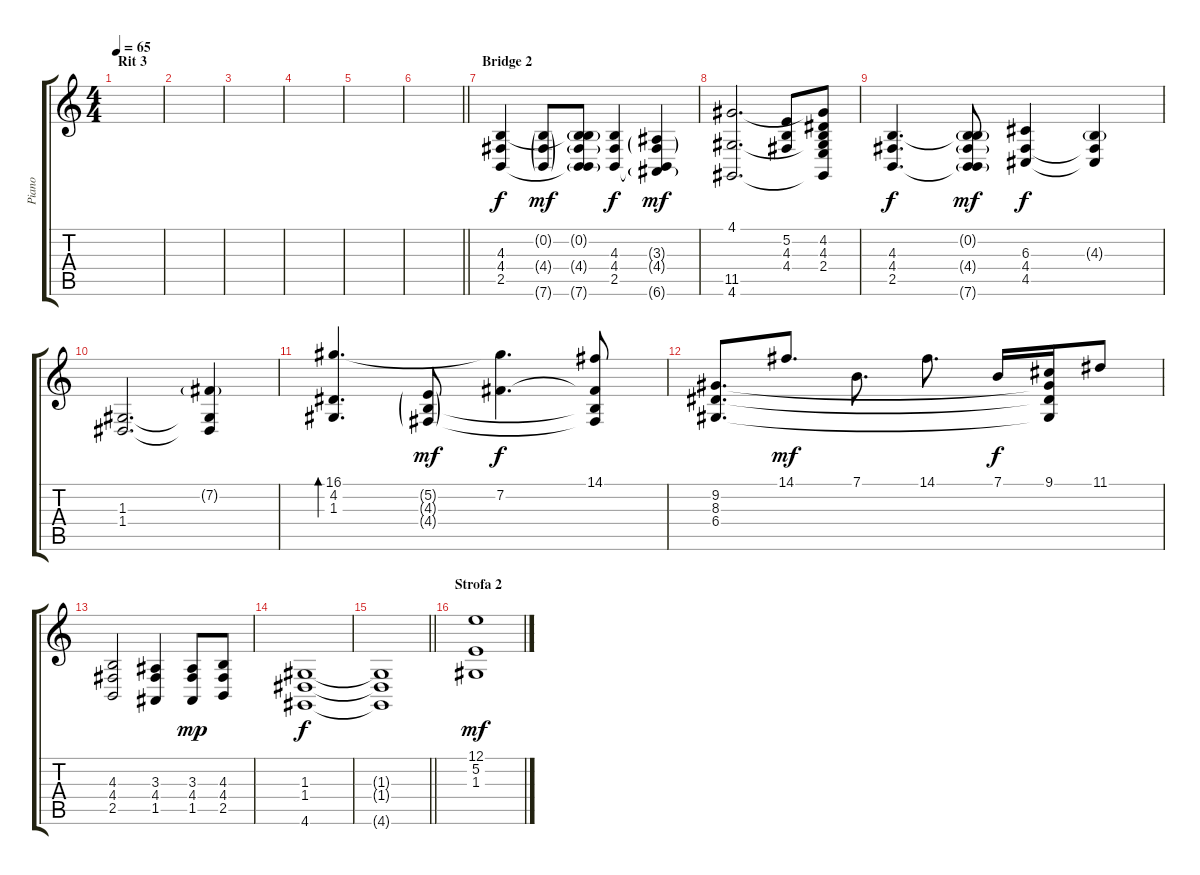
\track ("Piano" "Piano") {instrument acousticgrandpiano}
\staff {score tabs}
\tuning (E4 B3 G3 D3 A2 E2) {hide}
\ts (4 4)
\section ("" "Rit 3")
\tempo 65
\clef g2
\ks c
|
|
|
|
|
\barLineRight lightlight
|
\section ("" "Bridge 2")
(4.3 4.4 2.5).4 (0.2{g} 4.4{g} 7.6{g}).8{dy mf} (0.2{g} 4.3{t} 4.4{g} 2.5{t} 7.6{g}).8 (4.3 4.4 2.5).4{dy f} (3.3{g} 4.4{g} 2.5{t} 6.6{g}).4{dy mf} |
(4.1 11.5 4.6).2{d} (5.2 4.3 4.4).8 (4.1{t} 4.2 4.3 2.4 11.5{t} 4.6{t}).8 |
(4.3 4.4 2.5).4{d dy f} (0.2{g} 4.3{t} 4.4{g} 2.5{t} 7.6{g}).8{dy mf} (6.3 4.4 4.5).4{dy f} (4.3{g} 4.4{t} 4.5{t}).4 |
(1.3 1.4).2{d} (7.2{g} 1.3{t} 1.4{t}).4 |
(16.1 4.2 1.3).4{d bd 120} (5.2{g} 4.3{g} 4.4{g}).8{dy mf} (16.1{t} 7.2).4{d dy f} (14.1 7.2{t} 4.3{t} 4.4{t}).8 |
(9.2 8.3 6.4).8{d} 14.1.8{d dy mf} 7.1.8{d} 14.1.8{d} 7.1.16{dy f} (9.1 9.2{t} 8.3{t} 6.4{t}).16 11.1.8 |
(4.3 4.4 2.5).2 (3.3 4.4 1.5).4 (3.3 4.4 1.5).8{dy mp} (4.3 4.4 2.5).8 |
(1.3 1.4 4.6).1{dy f} |
\barLineRight lightlight
(1.3{t} 1.4{t} 4.6{t}).1 |
\section ("" "Strofa 2")
(12.1 5.2 1.3).1{dy mf}
